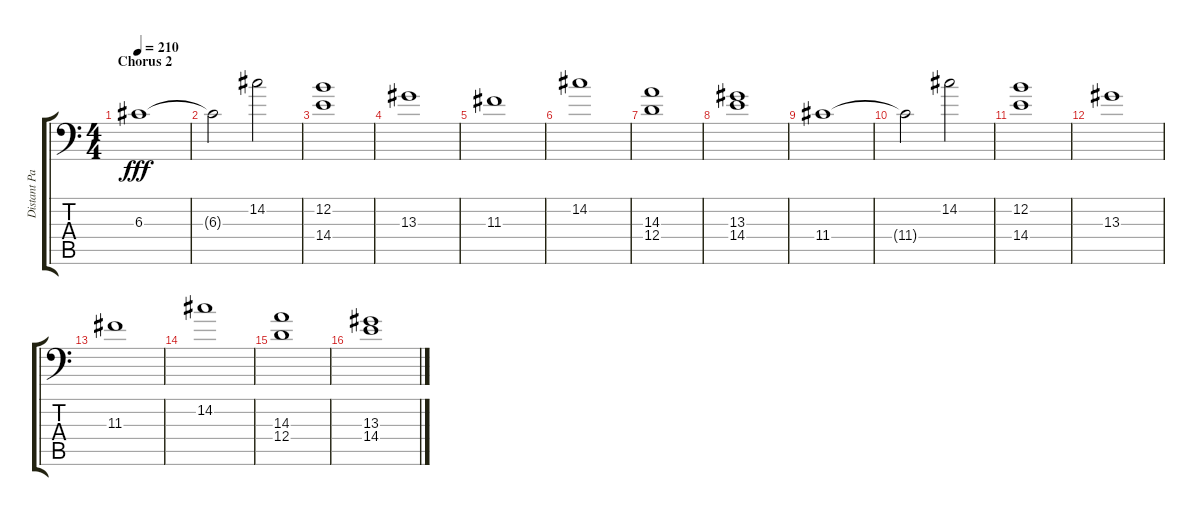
\track ("Distant Pad Lead" "Distant Pa") {instrument pad8sweep}
\staff {score tabs}
\tuning (B8 B3 G3 D3 A2 C-1) {hide}
\ts (4 4)
\section ("" "Chorus 2")
\tempo 210
\clef f4
\ks c
6.3.1{dy fff} |
6.3{t}.2 14.2.2 |
(12.2 14.4).1 |
13.3.1 |
11.3.1 |
14.2.1 |
(14.3 12.4).1 |
(13.3 14.4).1 |
11.4.1 |
11.4{t}.2 14.2.2 |
(12.2 14.4).1 |
13.3.1 |
11.3.1 |
14.2.1 |
(14.3 12.4).1 |
(13.3 14.4).1
